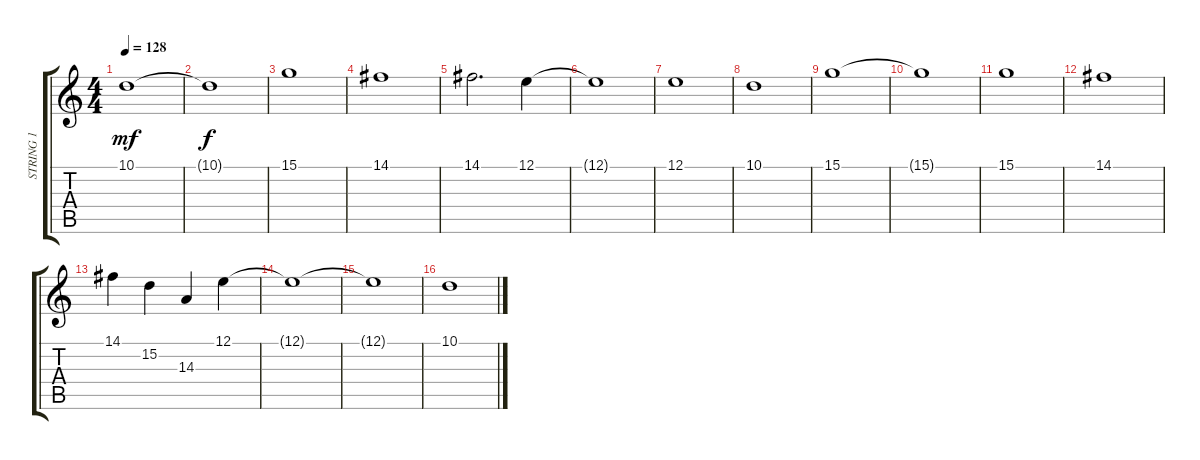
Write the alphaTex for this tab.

\track ("STRING 1" "STRING 1") {instrument stringensemble2}
\staff {score tabs}
\tuning (E4 B3 G3 D3 A2 E2) {hide}
\ts (4 4)
\tempo 128
\clef g2
\ks c
10.1.1{dy mf} |
10.1{t}.1{dy f} |
15.1.1 |
14.1.1 |
14.1.2{d} 12.1.4 |
12.1{t}.1 |
12.1.1 |
10.1.1 |
15.1.1 |
15.1{t}.1 |
15.1.1 |
14.1.1 |
14.1.4 15.2.4 14.3.4 12.1.4 |
12.1{t}.1 |
12.1{t}.1 |
10.1.1
